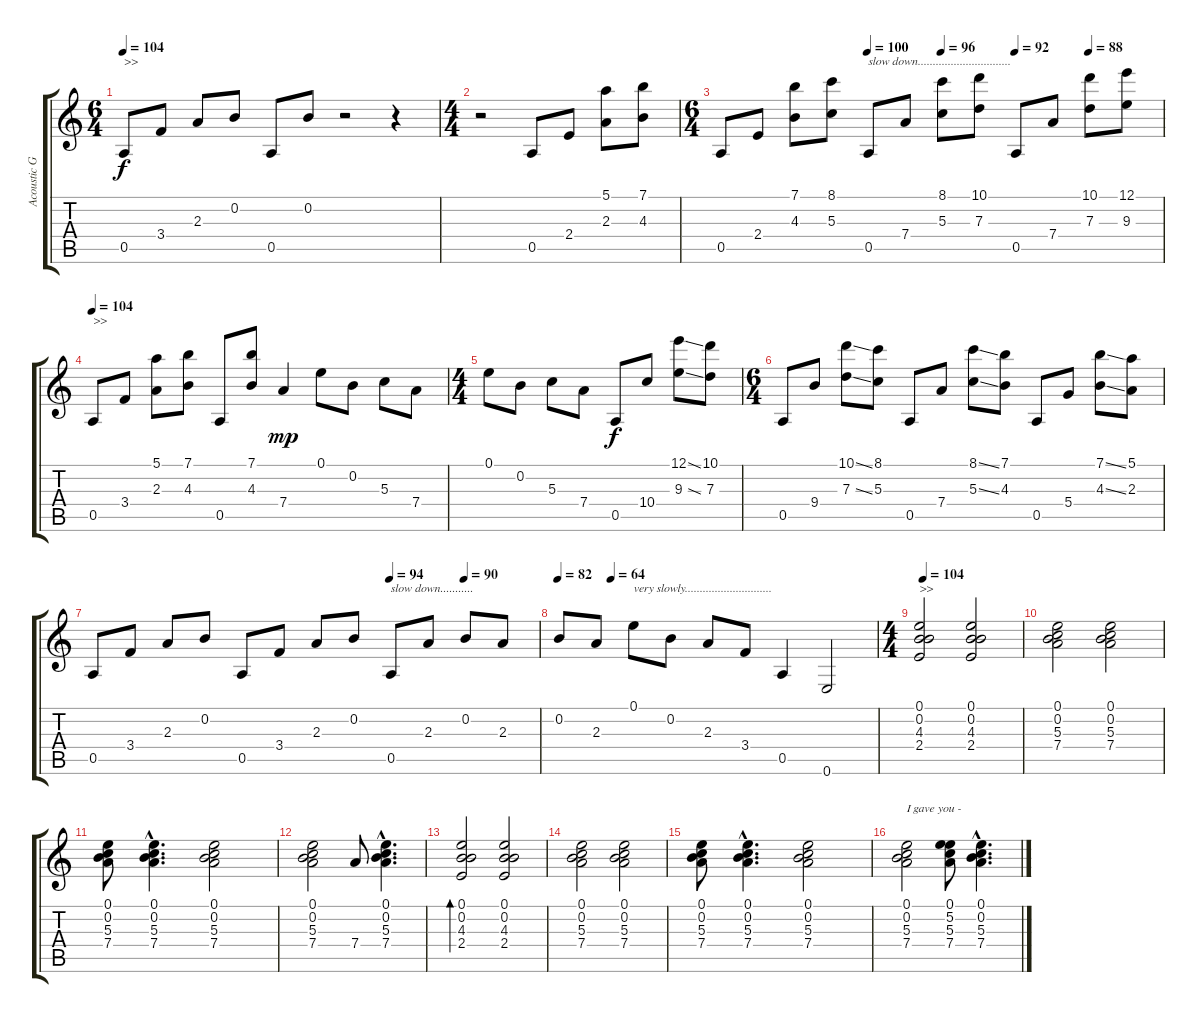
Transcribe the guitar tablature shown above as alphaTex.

\track ("Acoustic Guitar 1" "Acoustic G") {instrument acousticguitarnylon}
\staff {score tabs}
\tuning (E4 B3 G3 D3 A2 E2) {hide}
\ts (6 4)
\tempo 104
\clef g2
\ks c
0.5.8{txt ">>" dy f} 3.4.8 2.3.8 0.2.8 0.5.8 0.2.8 r.2 r.4 |
\ts (4 4)
r.2 0.5.8 2.4.8 (5.1 2.3).8 (7.1 4.3).8 |
\ts (6 4)
\tempo (100 0.3333333333333333)
\tempo (96 0.5)
\tempo (92 0.6666666666666666)
\tempo (88 0.8333333333333334)
0.5.8 2.4.8 (7.1 4.3).8 (8.1 5.3).8 0.5.8{txt "slow down..............................."} 7.4.8 (8.1 5.3).8 (10.1 7.3).8 0.5.8 7.4.8 (10.1 7.3).8 (12.1 9.3).8 |
\tempo 104
0.5.8{txt ">>"} 3.4.8 (5.1 2.3).8 (7.1 4.3).8 0.5.8 (7.1 4.3).8 7.4.4{dy mp} 0.1.8 0.2.8 5.3.8 7.4.8 |
\ts (4 4)
0.1.8 0.2.8 5.3.8 7.4.8 0.5.8{dy f} 10.4.8 (12.1{ss} 9.3{ss}).8 (10.1 7.3).8 |
\ts (6 4)
0.5.8 9.4.8 (10.1{ss} 7.3{ss}).8 (8.1 5.3).8 0.5.8 7.4.8 (8.1{ss} 5.3{ss}).8 (7.1 4.3).8 0.5.8 5.4.8 (7.1{ss} 4.3{ss}).8 (5.1 2.3).8 |
\tempo (94 0.6666666666666666)
\tempo (90 0.8333333333333334)
0.5.8 3.4.8 2.3.8 0.2.8 0.5.8 3.4.8 2.3.8 0.2.8 0.5.8{txt "slow down..........."} 2.3.8 0.2.8 2.3.8 |
\tempo 82
\tempo (64 0.16666666666666666)
0.2.8 2.3.8 0.1.8{txt "very slowly............................."} 0.2.8 2.3.8 3.4.8 0.5.4 0.6.2 |
\ts (4 4)
\tempo 104
(0.1 0.2 4.3 2.4).2{txt ">>"} (0.1 0.2 4.3 2.4).2 |
(0.1 0.2 5.3 7.4).2 (0.1 0.2 5.3 7.4).2 |
(0.1 0.2 5.3 7.4).8 (0.1{hac} 0.2{hac} 5.3{hac} 7.4{hac}).4{d} (0.1 0.2 5.3 7.4).2 |
(0.1 0.2 5.3 7.4).2 7.4.8 (0.1{hac} 0.2{hac} 5.3{hac} 7.4{hac}).4{d} |
(0.1 0.2 4.3 2.4).2{bd 120} (0.1 0.2 4.3 2.4).2 |
(0.1 0.2 5.3 7.4).2 (0.1 0.2 5.3 7.4).2 |
(0.1 0.2 5.3 7.4).8 (0.1{hac} 0.2{hac} 5.3{hac} 7.4{hac}).4{d} (0.1 0.2 5.3 7.4).2 |
(0.1 0.2 5.3 7.4).2{txt "I gave you -"} (0.1 5.2 5.3 7.4).8 (0.1{hac} 0.2{hac} 5.3{hac} 7.4{hac}).4{d}
